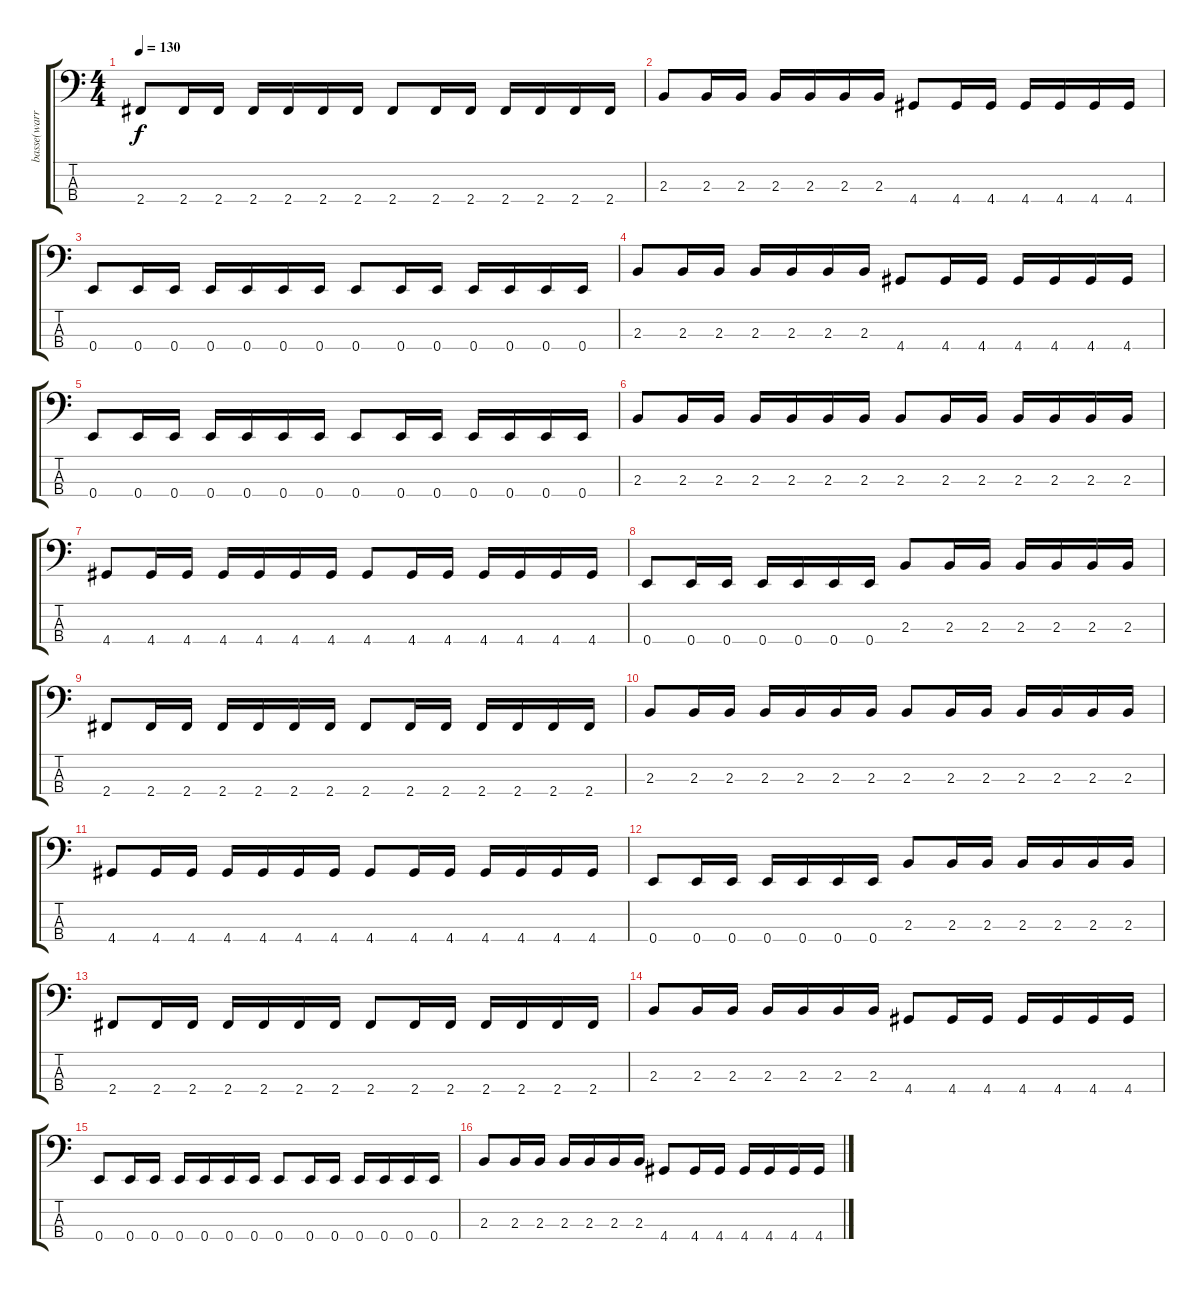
\track ("basse(warren)" "basse(warr") {instrument electricbasspick}
\staff {score tabs}
\tuning (G2 D2 A1 E1) {hide}
\ts (4 4)
\tempo 130
\clef f4
\ks c
2.4.8{dy f} 2.4.16 2.4.16 2.4.16 2.4.16 2.4.16 2.4.16 2.4.8 2.4.16 2.4.16 2.4.16 2.4.16 2.4.16 2.4.16 |
2.3.8 2.3.16 2.3.16 2.3.16 2.3.16 2.3.16 2.3.16 4.4.8 4.4.16 4.4.16 4.4.16 4.4.16 4.4.16 4.4.16 |
0.4.8 0.4.16 0.4.16 0.4.16 0.4.16 0.4.16 0.4.16 0.4.8 0.4.16 0.4.16 0.4.16 0.4.16 0.4.16 0.4.16 |
2.3.8 2.3.16 2.3.16 2.3.16 2.3.16 2.3.16 2.3.16 4.4.8 4.4.16 4.4.16 4.4.16 4.4.16 4.4.16 4.4.16 |
0.4.8 0.4.16 0.4.16 0.4.16 0.4.16 0.4.16 0.4.16 0.4.8 0.4.16 0.4.16 0.4.16 0.4.16 0.4.16 0.4.16 |
2.3.8 2.3.16 2.3.16 2.3.16 2.3.16 2.3.16 2.3.16 2.3.8 2.3.16 2.3.16 2.3.16 2.3.16 2.3.16 2.3.16 |
4.4.8 4.4.16 4.4.16 4.4.16 4.4.16 4.4.16 4.4.16 4.4.8 4.4.16 4.4.16 4.4.16 4.4.16 4.4.16 4.4.16 |
0.4.8 0.4.16 0.4.16 0.4.16 0.4.16 0.4.16 0.4.16 2.3.8 2.3.16 2.3.16 2.3.16 2.3.16 2.3.16 2.3.16 |
2.4.8 2.4.16 2.4.16 2.4.16 2.4.16 2.4.16 2.4.16 2.4.8 2.4.16 2.4.16 2.4.16 2.4.16 2.4.16 2.4.16 |
2.3.8 2.3.16 2.3.16 2.3.16 2.3.16 2.3.16 2.3.16 2.3.8 2.3.16 2.3.16 2.3.16 2.3.16 2.3.16 2.3.16 |
4.4.8 4.4.16 4.4.16 4.4.16 4.4.16 4.4.16 4.4.16 4.4.8 4.4.16 4.4.16 4.4.16 4.4.16 4.4.16 4.4.16 |
0.4.8 0.4.16 0.4.16 0.4.16 0.4.16 0.4.16 0.4.16 2.3.8 2.3.16 2.3.16 2.3.16 2.3.16 2.3.16 2.3.16 |
2.4.8 2.4.16 2.4.16 2.4.16 2.4.16 2.4.16 2.4.16 2.4.8 2.4.16 2.4.16 2.4.16 2.4.16 2.4.16 2.4.16 |
2.3.8 2.3.16 2.3.16 2.3.16 2.3.16 2.3.16 2.3.16 4.4.8 4.4.16 4.4.16 4.4.16 4.4.16 4.4.16 4.4.16 |
0.4.8 0.4.16 0.4.16 0.4.16 0.4.16 0.4.16 0.4.16 0.4.8 0.4.16 0.4.16 0.4.16 0.4.16 0.4.16 0.4.16 |
2.3.8 2.3.16 2.3.16 2.3.16 2.3.16 2.3.16 2.3.16 4.4.8 4.4.16 4.4.16 4.4.16 4.4.16 4.4.16 4.4.16
